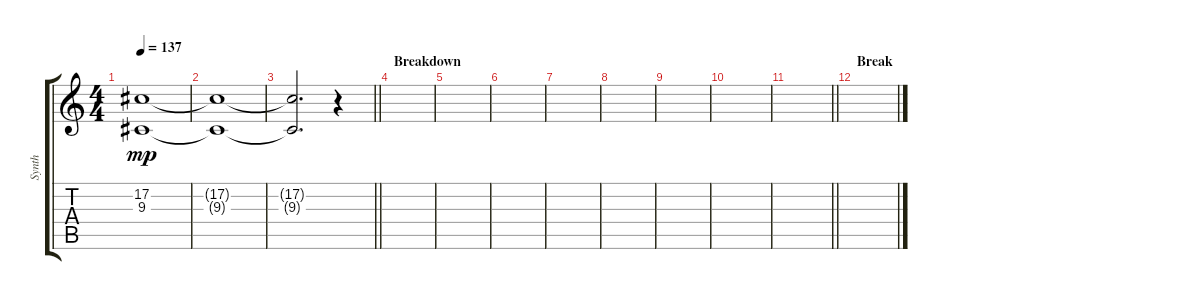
\track ("Synth" "Synth") {instrument pad2warm}
\staff {score tabs}
\tuning (Db4 Ab3 E3 B2 Gb2 B1) {hide}
\ts (4 4)
\tempo 137
\clef g2
\ks c
(17.2{t} 9.3{t}).1{dy mp} |
(17.2{t} 9.3{t}).1 |
\barLineRight lightlight
(17.2{t} 9.3{t}).2{d} r.4 |
\section ("" "Breakdown")
|
|
|
|
|
|
|
\barLineRight lightlight
|
\section ("" "Break")
